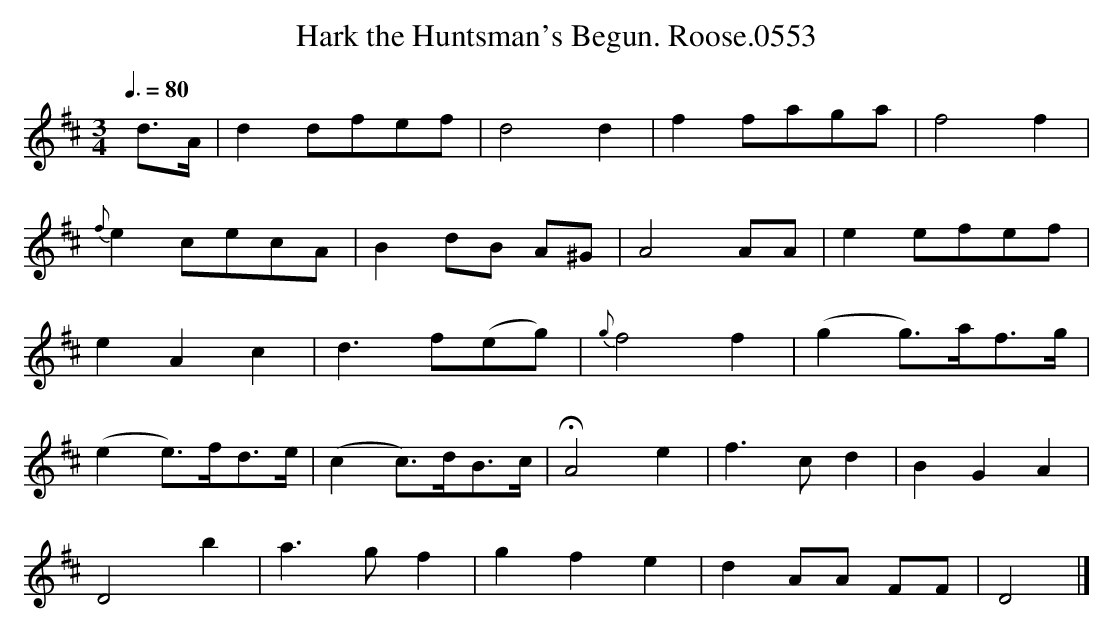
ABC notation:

X:1
T:Hark the Huntsman's Begun. Roose.0553
M:3/4
L:1/8
Q:3/8=80
K:D
yd>A | d2 dfef | d4 d2 | f2 faga | f4 f2 |
{f}e2 cecA | B2 dB A^G | A4 AA | e2 efef |
e2 A2 c2 | d3 f(eg) | {g}f4 f2 | (g2 g>)af>g |
(e2 e>)fd>e | (c2 c>)dB>c | !fermata!A4 e2 | f3 c d2 | B2 G2 A2 |
D4 b2 | a3 g f2 | g2 f2 e2 | d2 AA FF | D4 |]
